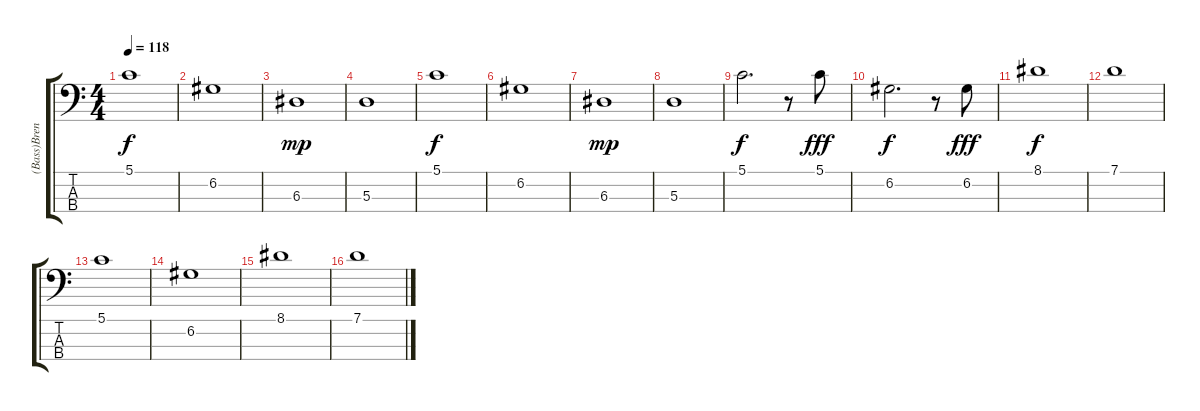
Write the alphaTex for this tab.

\track ("(Bass)Brent Kutzle" "(Bass)Bren") {instrument electricbassfinger}
\staff {score tabs}
\tuning (G2 D2 A1 E1) {hide}
\ts (4 4)
\tempo 118
\clef f4
\ks c
5.1.1{dy f} |
6.2.1 |
6.3.1{dy mp} |
5.3.1 |
5.1.1{dy f} |
6.2.1 |
6.3.1{dy mp} |
5.3.1 |
5.1.2{d dy f} r.8 5.1.8{dy fff} |
6.2.2{d dy f} r.8 6.2.8{dy fff} |
8.1.1{dy f} |
7.1.1 |
5.1.1 |
6.2.1 |
8.1.1 |
7.1.1
